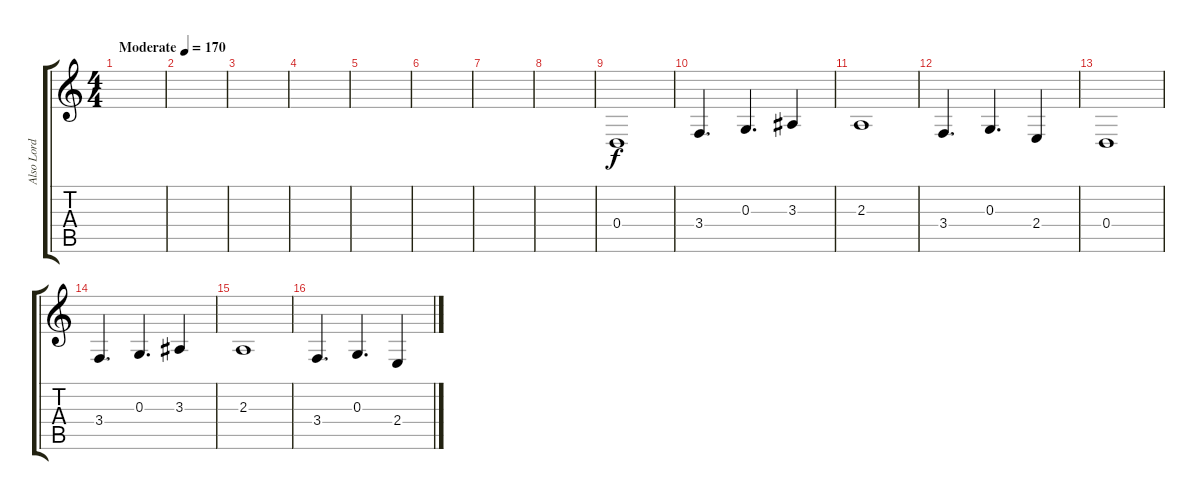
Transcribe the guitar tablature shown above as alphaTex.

\track ("Also Lord Gold" "Also Lord ") {instrument lead1square}
\staff {score tabs}
\tuning (E4 B3 G3 D3 A2 E2) {hide}
\ts (4 4)
\tempo (170 "Moderate")
\clef g2
\ks c
|
|
|
|
|
|
|
|
0.4.1 |
3.4.4{d} 0.3.4{d} 3.3.4 |
2.3.1 |
3.4.4{d} 0.3.4{d} 2.4.4 |
0.4.1 |
3.4.4{d} 0.3.4{d} 3.3.4 |
2.3.1 |
3.4.4{d} 0.3.4{d} 2.4.4
